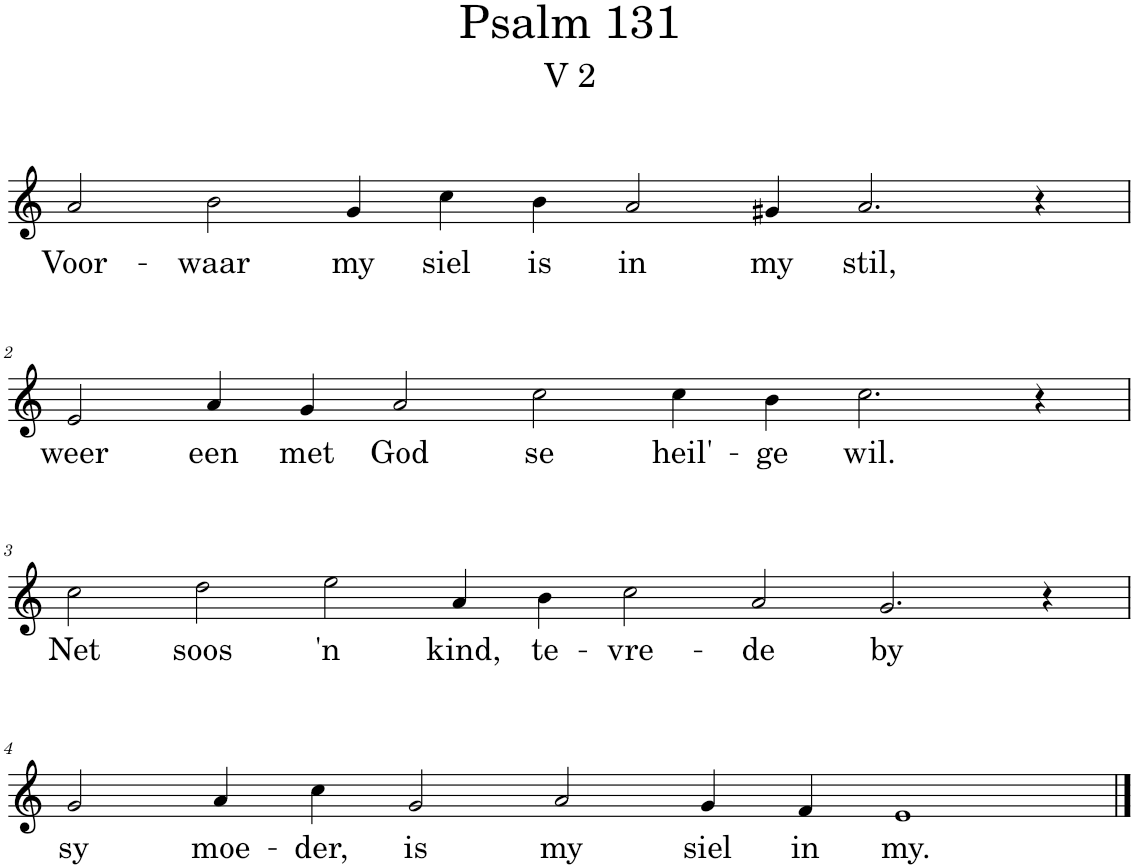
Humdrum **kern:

**kern	**text
*part1	*part1
*staff1	*staff1
*I"Pipe Organ	*
*I'Org.	*
*clefG2	*
*k[]	*
*M14/4	*
=1	=1
!	!LO:LY:b
2a/	Voor-
!	!LO:LY:b
2b\	-waar
!	!LO:LY:b
4g/	my
!	!LO:LY:b
4cc\	siel
!	!LO:LY:b
4b\	is
!	!LO:LY:b
2a/	in
!	!LO:LY:b
4g#X/	my
!	!LO:LY:b
2.a/	stil,
4r	.
!!LO:LB:g=z
=2	=2
!	!LO:LY:b
2e/	weer
!	!LO:LY:b
4a/	een
!	!LO:LY:b
4g/	met
!	!LO:LY:b
2a/	God
!	!LO:LY:b
2cc\	se
!	!LO:LY:b
4cc\	heil'-
!	!LO:LY:b
4b\	-ge
!	!LO:LY:b
2.cc\	wil.
4r	.
!!LO:LB:g=z
=3	=3
*M16/4	*
!	!LO:LY:b
2cc\	Net
!	!LO:LY:b
2dd\	soos
!	!LO:LY:b
2ee\	'n
!	!LO:LY:b
4a/	kind,
!	!LO:LY:b
4b\	te-
!	!LO:LY:b
2cc\	-vre-
!	!LO:LY:b
2a/	-de
!	!LO:LY:b
2.g/	by
4r	.
!!LO:LB:g=z
=4	=4
*M14/4	*
!	!LO:LY:b
2g/	sy
!	!LO:LY:b
4a/	moe-
!	!LO:LY:b
4cc\	-der,
!	!LO:LY:b
2g/	is
!	!LO:LY:b
2a/	my
!	!LO:LY:b
4g/	siel
!	!LO:LY:b
4f/	in
!	!LO:LY:b
1e	my.
==	==
*-	*-
